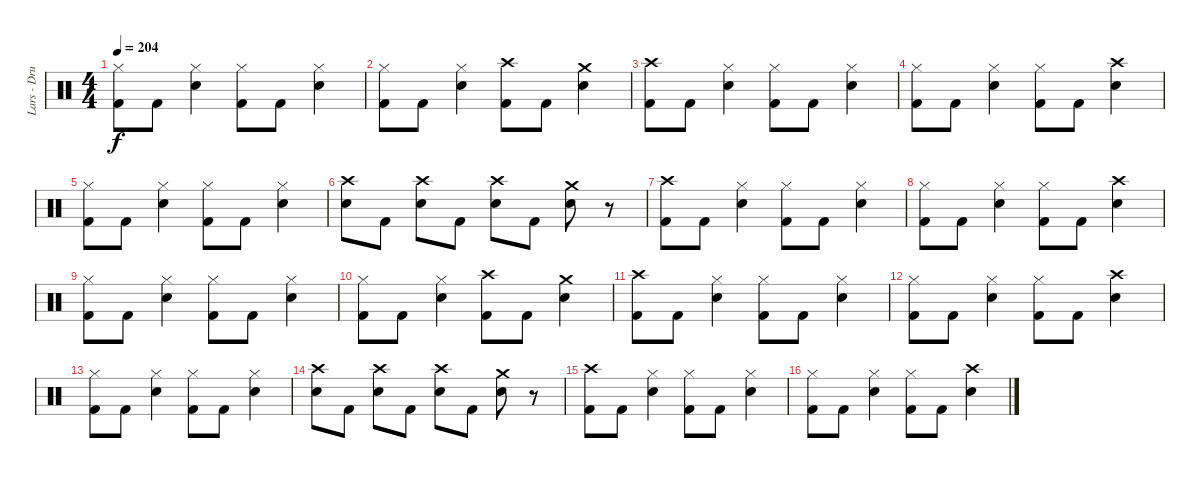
\track ("Lars - Drums" "Lars - Dru") {solo instrument percussion}
\staff {score}
\articulation defaults
\ts (4 4)
\tempo 204
\clef neutral
\ks c
("Hi-Hat (closed)" "Kick (hit) 2").8{dy f} "Kick (hit) 2".8 ("Hi-Hat (closed)" "Electric Snare (hit)").4 ("Hi-Hat (closed)" "Kick (hit) 2").8 "Kick (hit) 2".8 ("Hi-Hat (closed)" "Electric Snare (hit)").4 |
("Hi-Hat (closed)" "Kick (hit) 2").8 "Kick (hit) 2".8 ("Hi-Hat (closed)" "Electric Snare (hit)").4 ("Crash high (hit)" "Kick (hit) 2").8 "Kick (hit) 2".8 ("Crash medium (hit)" "Electric Snare (hit)").4 |
("Crash high (hit)" "Kick (hit) 2").8 "Kick (hit) 2".8 ("Hi-Hat (closed)" "Electric Snare (hit)").4 ("Hi-Hat (closed)" "Kick (hit) 2").8 "Kick (hit) 2".8 ("Hi-Hat (closed)" "Electric Snare (hit)").4 |
("Hi-Hat (closed)" "Kick (hit) 2").8 "Kick (hit) 2".8 ("Hi-Hat (closed)" "Electric Snare (hit)").4 ("Hi-Hat (closed)" "Kick (hit) 2").8 "Kick (hit) 2".8 ("Crash high (hit)" "Electric Snare (hit)").4 |
("Hi-Hat (closed)" "Kick (hit) 2").8 "Kick (hit) 2".8 ("Hi-Hat (closed)" "Electric Snare (hit)").4 ("Hi-Hat (closed)" "Kick (hit) 2").8 "Kick (hit) 2".8 ("Hi-Hat (closed)" "Electric Snare (hit)").4 |
("Crash high (hit)" "Electric Snare (hit)").8 "Kick (hit) 2".8 ("Crash high (hit)" "Electric Snare (hit)").8 "Kick (hit) 2".8 ("Crash high (hit)" "Electric Snare (hit)").8 "Kick (hit) 2".8 ("Crash medium (hit)" "Electric Snare (hit)").8 r.8 |
("Crash high (hit)" "Kick (hit) 2").8 "Kick (hit) 2".8 ("Hi-Hat (closed)" "Electric Snare (hit)").4 ("Hi-Hat (closed)" "Kick (hit) 2").8 "Kick (hit) 2".8 ("Hi-Hat (closed)" "Electric Snare (hit)").4 |
("Hi-Hat (closed)" "Kick (hit) 2").8 "Kick (hit) 2".8 ("Hi-Hat (closed)" "Electric Snare (hit)").4 ("Hi-Hat (closed)" "Kick (hit) 2").8 "Kick (hit) 2".8 ("Crash high (hit)" "Electric Snare (hit)").4 |
("Hi-Hat (closed)" "Kick (hit) 2").8 "Kick (hit) 2".8 ("Hi-Hat (closed)" "Electric Snare (hit)").4 ("Hi-Hat (closed)" "Kick (hit) 2").8 "Kick (hit) 2".8 ("Hi-Hat (closed)" "Electric Snare (hit)").4 |
("Hi-Hat (closed)" "Kick (hit) 2").8 "Kick (hit) 2".8 ("Hi-Hat (closed)" "Electric Snare (hit)").4 ("Crash high (hit)" "Kick (hit) 2").8 "Kick (hit) 2".8 ("Crash medium (hit)" "Electric Snare (hit)").4 |
("Crash high (hit)" "Kick (hit) 2").8 "Kick (hit) 2".8 ("Hi-Hat (closed)" "Electric Snare (hit)").4 ("Hi-Hat (closed)" "Kick (hit) 2").8 "Kick (hit) 2".8 ("Hi-Hat (closed)" "Electric Snare (hit)").4 |
("Hi-Hat (closed)" "Kick (hit) 2").8 "Kick (hit) 2".8 ("Hi-Hat (closed)" "Electric Snare (hit)").4 ("Hi-Hat (closed)" "Kick (hit) 2").8 "Kick (hit) 2".8 ("Crash high (hit)" "Electric Snare (hit)").4 |
("Hi-Hat (closed)" "Kick (hit) 2").8 "Kick (hit) 2".8 ("Hi-Hat (closed)" "Electric Snare (hit)").4 ("Hi-Hat (closed)" "Kick (hit) 2").8 "Kick (hit) 2".8 ("Hi-Hat (closed)" "Electric Snare (hit)").4 |
("Crash high (hit)" "Electric Snare (hit)").8 "Kick (hit) 2".8 ("Crash high (hit)" "Electric Snare (hit)").8 "Kick (hit) 2".8 ("Crash high (hit)" "Electric Snare (hit)").8 "Kick (hit) 2".8 ("Crash medium (hit)" "Electric Snare (hit)").8 r.8 |
("Crash high (hit)" "Kick (hit) 2").8 "Kick (hit) 2".8 ("Hi-Hat (closed)" "Electric Snare (hit)").4 ("Hi-Hat (closed)" "Kick (hit) 2").8 "Kick (hit) 2".8 ("Hi-Hat (closed)" "Electric Snare (hit)").4 |
("Hi-Hat (closed)" "Kick (hit) 2").8 "Kick (hit) 2".8 ("Hi-Hat (closed)" "Electric Snare (hit)").4 ("Hi-Hat (closed)" "Kick (hit) 2").8 "Kick (hit) 2".8 ("Crash high (hit)" "Electric Snare (hit)").4
